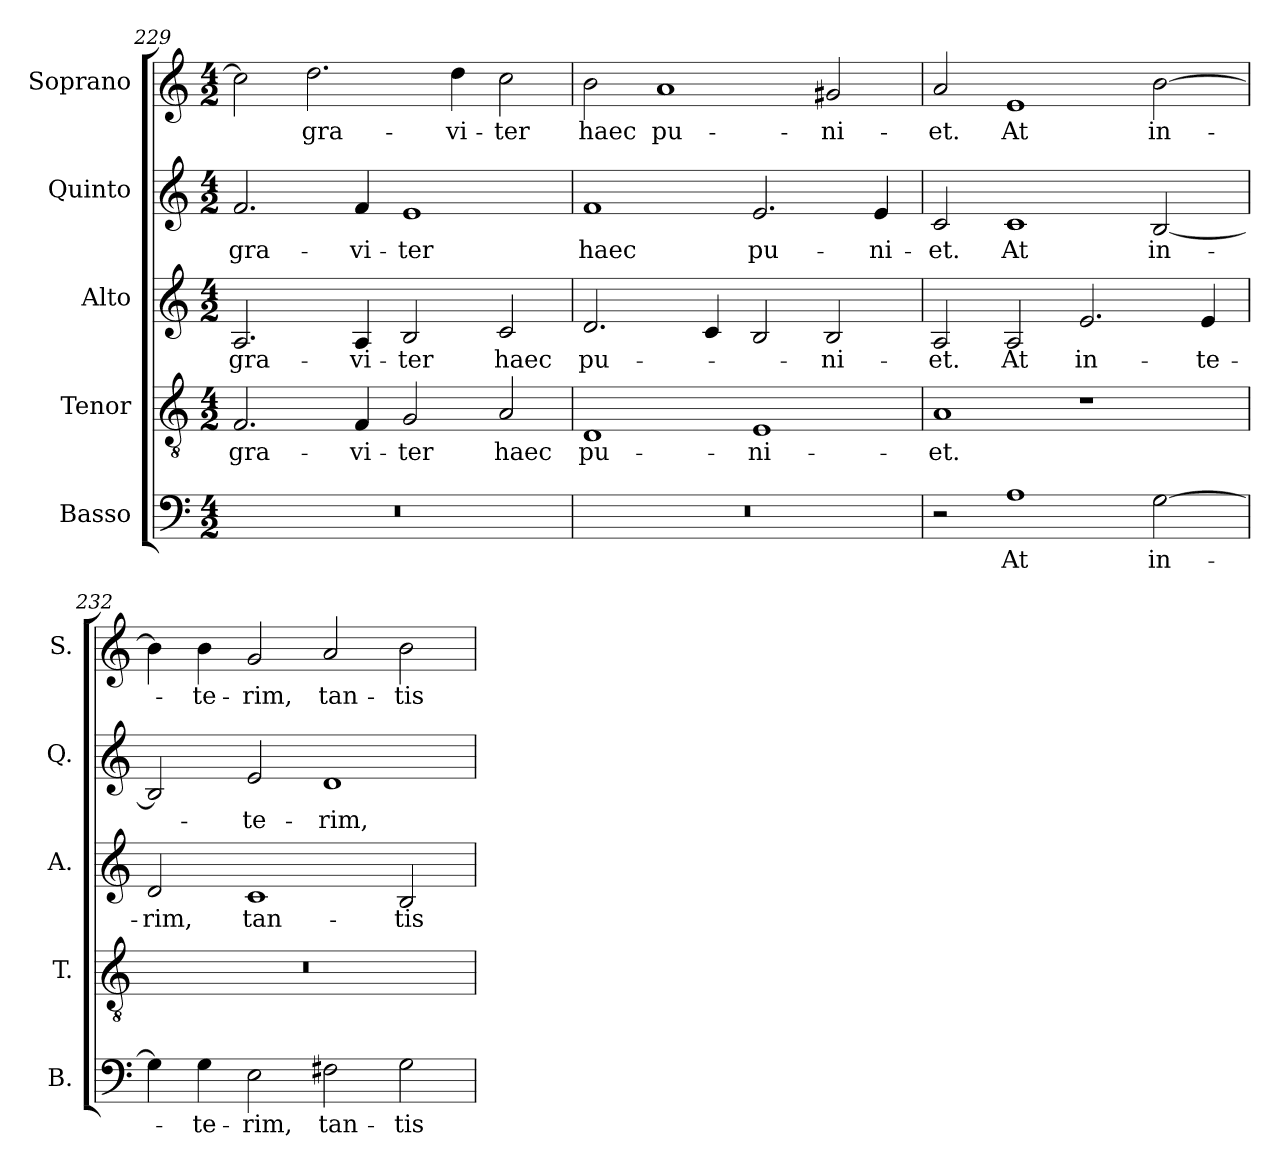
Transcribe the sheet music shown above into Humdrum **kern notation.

**kern	**text	**kern	**text	**kern	**text	**kern	**text	**kern	**text
*part5	*part5	*part4	*part4	*part3	*part3	*part2	*part2	*part1	*part1
*staff5	*staff5	*staff4	*staff4	*staff3	*staff3	*staff2	*staff2	*staff1	*staff1
*I"Basso	*	*I"Tenor	*	*I"Alto	*	*I"Quinto	*	*I"Soprano	*
*I'B.	*	*I'T.	*	*I'A.	*	*I'Q.	*	*I'S.	*
*clefF4	*	*clefGv2	*	*clefG2	*	*clefG2	*	*clefG2	*
*	*	*ITrd7c12	*	*	*	*	*	*	*
*k[]	*	*k[]	*	*k[]	*	*k[]	*	*k[]	*
*C:	*	*C:	*	*C:	*	*C:	*	*C:	*
*M4/2	*	*M4/2	*	*M4/2	*	*M4/2	*	*M4/2	*
=229	=229	=229	=229	=229	=229	=229	=229	=229	=229
!LO:N:vis=1	!	!	!	!	!	!	!	!	!
!	!	!	!LO:LY:b:color=#000000	!	!	!	!	!	!
!	!	!	!	!	!LO:LY:b:color=#000000	!	!	!	!
!	!	!	!	!	!	!	!LO:LY:b:color=#000000	!	!
0r	.	2.FFi/	gra-	2.Ai/	gra-	2.fi/	gra-	2cci\]	.
!	!	!	!	!	!	!	!	!	!LO:LY:b:color=#000000
.	.	.	.	.	.	.	.	2.ddi\	gra-
!	!	!	!LO:LY:b:color=#000000	!	!	!	!	!	!
!	!	!	!	!	!LO:LY:b:color=#000000	!	!	!	!
!	!	!	!	!	!	!	!LO:LY:b:color=#000000	!	!
.	.	4FFi/	-vi-	4Ai/	-vi-	4fi/	-vi-	.	.
!	!	!	!LO:LY:b:color=#000000	!	!	!	!	!	!
!	!	!	!	!	!LO:LY:b:color=#000000	!	!	!	!
!	!	!	!	!	!	!	!LO:LY:b:color=#000000	!	!
.	.	2GGi/	-ter	2Bi/	-ter	1ei	-ter	.	.
!	!	!	!	!	!	!	!	!	!LO:LY:b:color=#000000
.	.	.	.	.	.	.	.	4ddi\	-vi-
!	!	!	!LO:LY:b:color=#000000	!	!	!	!	!	!
!	!	!	!	!	!LO:LY:b:color=#000000	!	!	!	!
!	!	!	!	!	!	!	!	!	!LO:LY:b:color=#000000
.	.	2AAi/	haec	2ci/	haec	.	.	2cci\	-ter
=230	=230	=230	=230	=230	=230	=230	=230	=230	=230
!LO:N:vis=1	!	!	!	!	!	!	!	!	!
!	!	!	!LO:LY:b:color=#000000	!	!	!	!	!	!
!	!	!	!	!	!LO:LY:b:color=#000000	!	!	!	!
!	!	!	!	!	!	!	!LO:LY:b:color=#000000	!	!
!	!	!	!	!	!	!	!	!	!LO:LY:b:color=#000000
0r	.	1DDi	pu-	2.di/	pu-	1fi	haec	2bi\	haec
!	!	!	!	!	!	!	!	!	!LO:LY:b:color=#000000
.	.	.	.	.	.	.	.	1ai	pu-
.	.	.	.	4ci/	.	.	.	.	.
!	!	!	!LO:LY:b:color=#000000	!	!	!	!	!	!
!	!	!	!	!	!	!	!LO:LY:b:color=#000000	!	!
.	.	1EEi	-ni-	2Bi/	.	2.ei/	pu-	.	.
!	!	!	!	!	!LO:LY:b:color=#000000	!	!	!	!
!	!	!	!	!	!	!	!	!	!LO:LY:b:color=#000000
.	.	.	.	2Bi/	-ni-	.	.	2g#Xi/	-ni-
!	!	!	!	!	!	!	!LO:LY:b:color=#000000	!	!
.	.	.	.	.	.	4ei/	-ni-	.	.
=231	=231	=231	=231	=231	=231	=231	=231	=231	=231
!	!	!	!LO:LY:b:color=#000000	!	!	!	!	!	!
!	!	!	!	!	!LO:LY:b:color=#000000	!	!	!	!
!	!	!	!	!	!	!	!LO:LY:b:color=#000000	!	!
!	!	!	!	!	!	!	!	!	!LO:LY:b:color=#000000
2r	.	1AAi	-et.	2Ai/	-et.	2ci/	-et.	2ai/	-et.
!	!LO:LY:b:color=#000000	!	!	!	!	!	!	!	!
!	!	!	!	!	!LO:LY:b:color=#000000	!	!	!	!
!	!	!	!	!	!	!	!LO:LY:b:color=#000000	!	!
!	!	!	!	!	!	!	!	!	!LO:LY:b:color=#000000
1Ai	At	.	.	2Ai/	At	1ci	At	1ei	At
!	!	!	!	!	!LO:LY:b:color=#000000	!	!	!	!
.	.	1r	.	2.ei/	in-	.	.	.	.
!	!LO:LY:b:color=#000000	!	!	!	!	!	!	!	!
!	!	!	!	!	!	!	!LO:LY:b:color=#000000	!	!
!	!	!	!	!	!	!	!	!	!LO:LY:b:color=#000000
[2Gi\	in-	.	.	.	.	[2Bi/	in-	[2bi\	in-
!	!	!	!	!	!LO:LY:b:color=#000000	!	!	!	!
.	.	.	.	4ei/	-te-	.	.	.	.
!!LO:PB:g=z
=232	=232	=232	=232	=232	=232	=232	=232	=232	=232
!	!	!LO:N:vis=1	!	!	!	!	!	!	!
!	!	!	!	!	!LO:LY:b:color=#000000	!	!	!	!
4Gi\]	.	0r	.	2di/	-rim,	2Bi/]	.	4bi\]	.
!	!LO:LY:b:color=#000000	!	!	!	!	!	!	!	!
!	!	!	!	!	!	!	!	!	!LO:LY:b:color=#000000
4Gi\	-te-	.	.	.	.	.	.	4bi\	-te-
!	!LO:LY:b:color=#000000	!	!	!	!	!	!	!	!
!	!	!	!	!	!LO:LY:b:color=#000000	!	!	!	!
!	!	!	!	!	!	!	!LO:LY:b:color=#000000	!	!
!	!	!	!	!	!	!	!	!	!LO:LY:b:color=#000000
2Ei\	-rim,	.	.	1ci	tan-	2ei/	-te-	2gi/	-rim,
!	!LO:LY:b:color=#000000	!	!	!	!	!	!	!	!
!	!	!	!	!	!	!	!LO:LY:b:color=#000000	!	!
!	!	!	!	!	!	!	!	!	!LO:LY:b:color=#000000
2F#Xi\	tan-	.	.	.	.	1di	-rim,	2ai/	tan-
!	!LO:LY:b:color=#000000	!	!	!	!	!	!	!	!
!	!	!	!	!	!LO:LY:b:color=#000000	!	!	!	!
!	!	!	!	!	!	!	!	!	!LO:LY:b:color=#000000
2Gi\	-tis	.	.	2Bi/	-tis	.	.	2bi\	-tis
=	=	=	=	=	=	=	=	=	=
*-	*-	*-	*-	*-	*-	*-	*-	*-	*-
